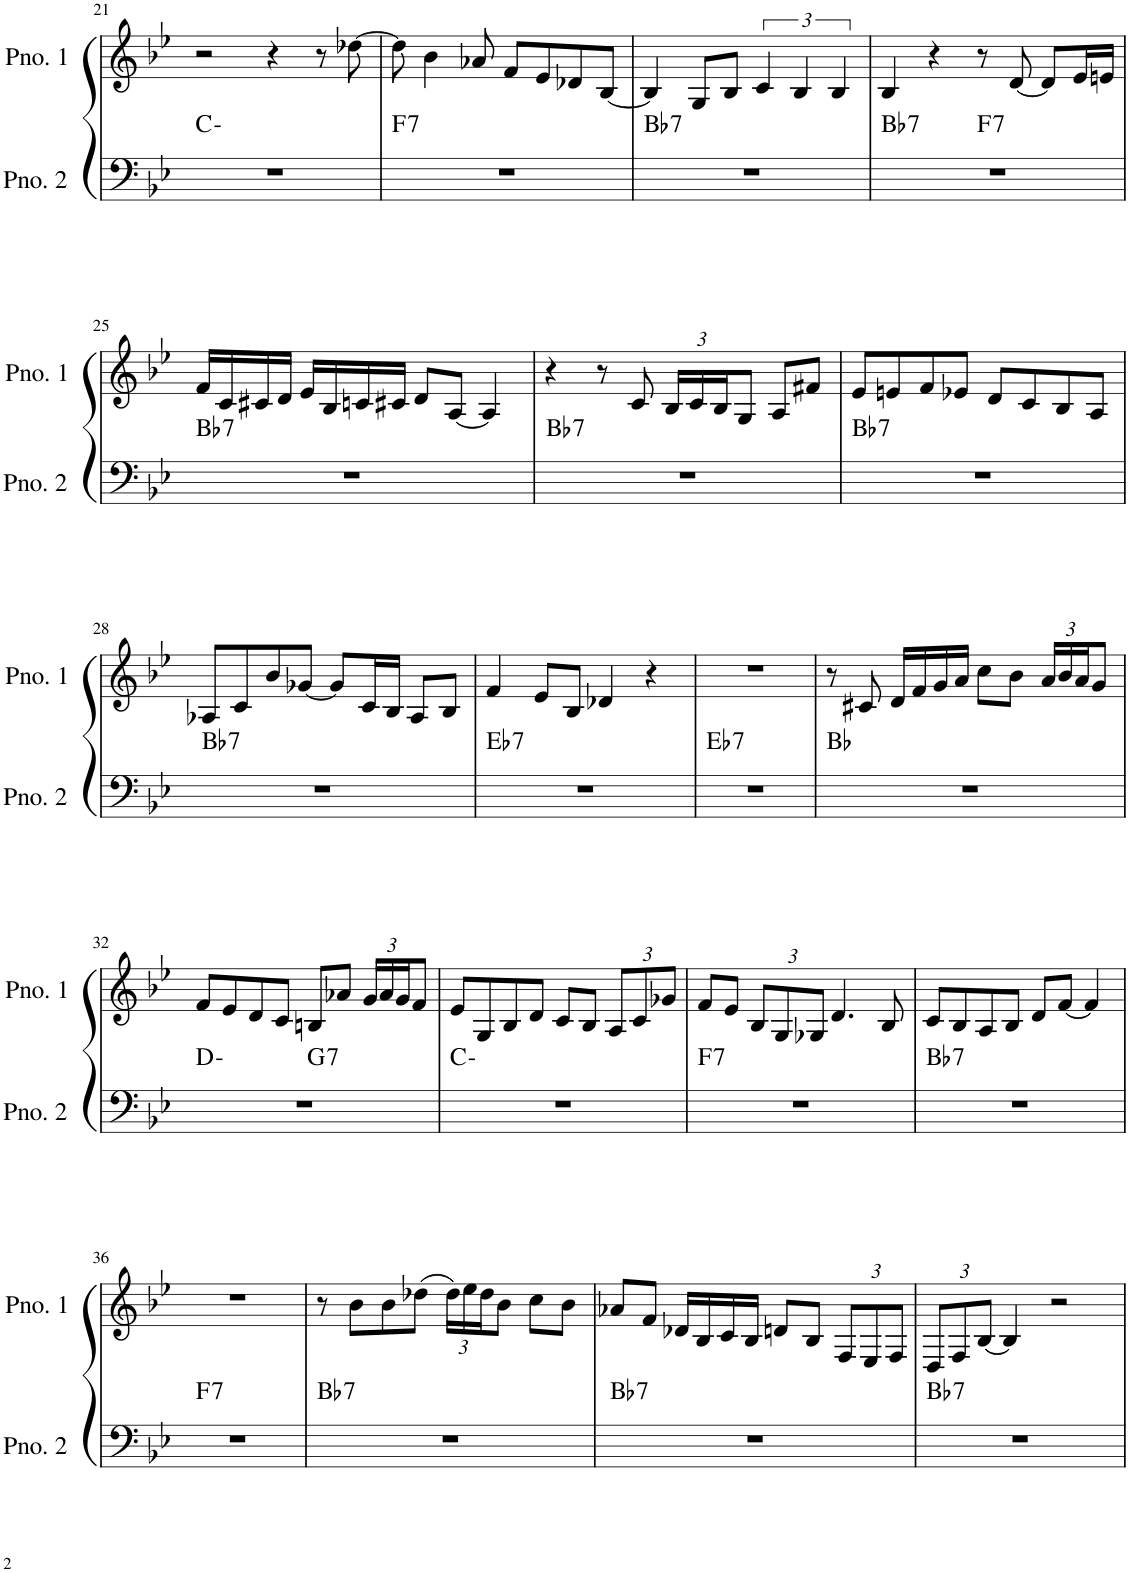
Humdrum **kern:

**kern	**harte	**kern
*part2	*part2	*part1
*staff2	*	*staff1
*I"ピアノ 2	*	*I"ピアノ 1
!!LO:PB:g=z
*clefF4	*	*clefG2
*k[b-e-]	*	*k[b-e-]
*M4/4	*	*M4/4
=21	=21	=21
1r	C:min	2r
.	.	4r
.	.	8r
.	.	[8dd-X\
=22	=22	=22
!	!LO:H:kt=7	!
1r	F:7	8dd-\]
.	.	4b-\
.	.	8a-X/
.	.	8f/L
.	.	8e-/
.	.	8d-X/
.	.	[8B-/J
=23	=23	=23
!	!LO:H:kt=7	!
1r	Bb:7	4B-/]
.	.	8G/L
.	.	8B-/J
.	.	6c/
.	.	6B-/
.	.	6B-/
=24	=24	=24
!	!LO:H:kt=7	!
*^	*	*
1r	2ryy	Bb:7	4B-/
.	.	.	4r
!	!	!LO:H:kt=7	!
.	2ryy	F:7	8r
.	.	.	[8d/
.	.	.	8d/L]
.	.	.	16e-/L
.	.	.	16en/JJ
!!LO:LB:g=z
=25	=25	=25	=25
!	!	!LO:H:kt=7	!
*v	*v	*	*
1r	Bb:7	16f/LL
.	.	16c/
.	.	16c#X/
.	.	16d/JJ
.	.	16e-/LL
.	.	16B-/
.	.	16cn/
.	.	16c#X/JJ
.	.	8d/L
.	.	[8A/J
.	.	4A/]
=26	=26	=26
!	!LO:H:kt=7	!
1r	Bb:7	4r
.	.	8r
.	.	8c/
*	*	*Xbrackettup
.	.	24B-/LL
.	.	24c/
.	.	24B-/J
.	.	8G/J
.	.	8A/L
.	.	8f#X/J
=27	=27	=27
!	!LO:H:kt=7	!
1r	Bb:7	8e-/L
.	.	8en/
.	.	8f/
.	.	8e-X/J
.	.	8d/L
.	.	8c/
.	.	8B-/
.	.	8A/J
!!LO:LB:g=z
=28	=28	=28
!	!LO:H:kt=7	!
1r	Bb:7	8A-X/L
.	.	8c/
.	.	8b-/
.	.	[8g-X/J
.	.	8g-/L]
.	.	16c/L
.	.	16B-/JJ
.	.	8A-/L
.	.	8B-/J
=29	=29	=29
!	!LO:H:kt=7	!
1r	Eb:7	4f/
.	.	8e-/L
.	.	8B-/J
.	.	4d-X/
.	.	4r
=30	=30	=30
!	!LO:H:kt=7	!
1r	Eb:7	1r
=31	=31	=31
1r	Bb:maj	8r
.	.	8c#X/
.	.	16d/LL
.	.	16f/
.	.	16g/
.	.	16a/JJ
.	.	8cc\L
.	.	8b-\J
.	.	24a/LL
.	.	24b-/
.	.	24a/J
.	.	8g/J
!!LO:LB:g=z
=32	=32	=32
*^	*	*
1r	2ryy	D:min	8f/L
.	.	.	8e-/
.	.	.	8d/
.	.	.	8c/J
!	!	!LO:H:kt=7	!
.	2ryy	G:7	8Bn/L
.	.	.	8a-X/J
.	.	.	24g/LL
.	.	.	24a-/
.	.	.	24g/J
.	.	.	8f/J
*v	*v	*	*
=33	=33	=33
1r	C:min	8e-/L
.	.	8G/
.	.	8B-/
.	.	8d/J
.	.	8c/L
.	.	8B-/J
.	.	12A/L
.	.	12c/
.	.	12g-X/J
=34	=34	=34
!	!LO:H:kt=7	!
1r	F:7	8f/L
.	.	8e-/J
.	.	12B-/L
.	.	12G/
.	.	12G-X/J
.	.	4.d/
.	.	8B-/
=35	=35	=35
!	!LO:H:kt=7	!
1r	Bb:7	8c/L
.	.	8B-/
.	.	8A/
.	.	8B-/J
.	.	8d/L
.	.	[8f/J
.	.	4f/]
!!LO:LB:g=z
=36	=36	=36
!	!LO:H:kt=7	!
1r	F:7	1r
=37	=37	=37
!	!LO:H:kt=7	!
1r	Bb:7	8r
.	.	8b-\L
.	.	8b-\
.	.	(8dd-X\J
.	.	24dd-\LL)
.	.	24ee-\
.	.	24dd-\J
.	.	8b-\J
.	.	8cc\L
.	.	8b-\J
=38	=38	=38
!	!LO:H:kt=7	!
1r	Bb:7	8a-X/L
.	.	8f/J
.	.	16d-X/LL
.	.	16B-/
.	.	16c/
.	.	16B-/JJ
.	.	8dn/L
.	.	8B-/J
.	.	12F/L
.	.	12E-/
.	.	12F/J
=39	=39	=39
!	!LO:H:kt=7	!
1r	Bb:7	12D/L
.	.	12F/
.	.	[12B-/J
.	.	4B-/]
.	.	2r
=	=	=
*-	*-	*-
